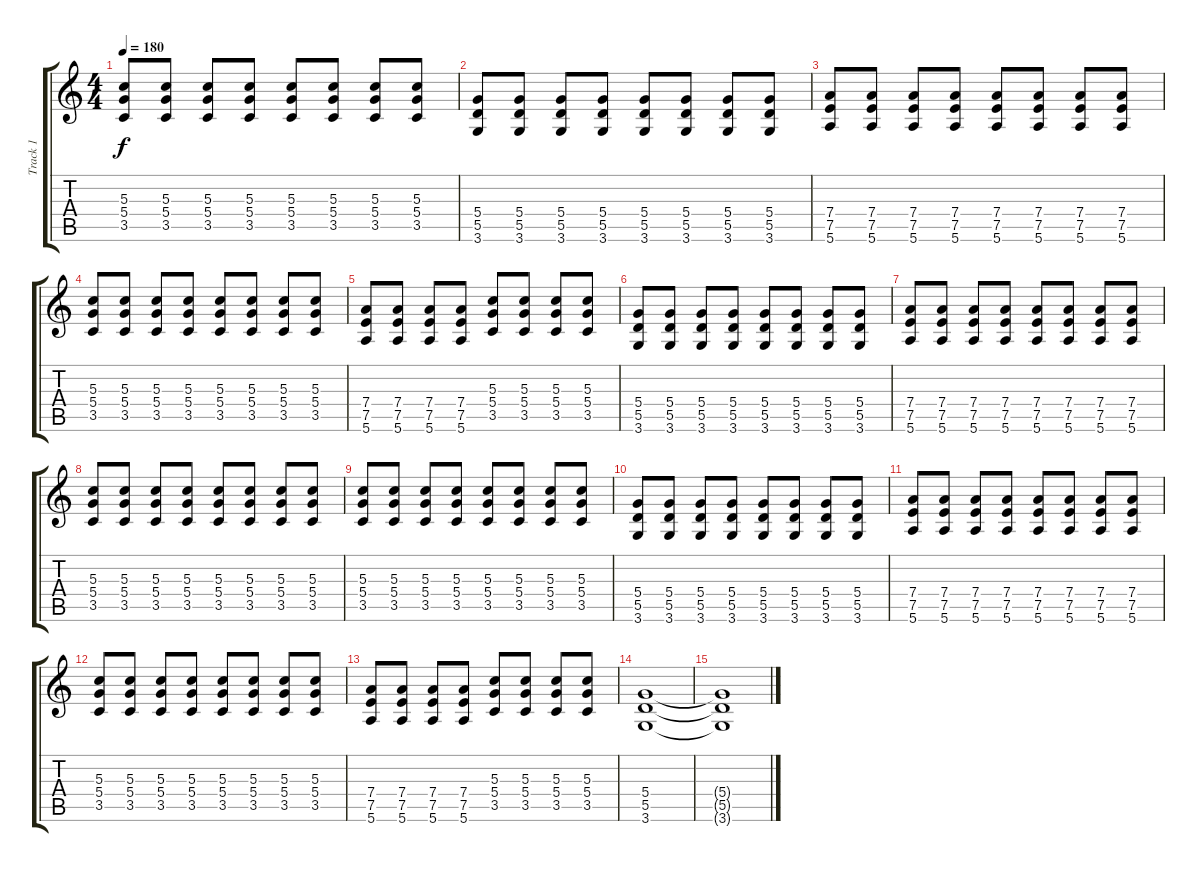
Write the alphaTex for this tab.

\track ("Track 1" "Track 1") {instrument overdrivenguitar}
\staff {score tabs}
\tuning (E4 B3 G3 D3 A2 E2) {hide}
\ts (4 4)
\tempo 180
\clef g2
\ks c
(5.3 5.4 3.5).8{dy f} (5.3 5.4 3.5).8 (5.3 5.4 3.5).8 (5.3 5.4 3.5).8 (5.3 5.4 3.5).8 (5.3 5.4 3.5).8 (5.3 5.4 3.5).8 (5.3 5.4 3.5).8 |
(5.4 5.5 3.6).8 (5.4 5.5 3.6).8 (5.4 5.5 3.6).8 (5.4 5.5 3.6).8 (5.4 5.5 3.6).8 (5.4 5.5 3.6).8 (5.4 5.5 3.6).8 (5.4 5.5 3.6).8 |
(7.4 7.5 5.6).8 (7.4 7.5 5.6).8 (7.4 7.5 5.6).8 (7.4 7.5 5.6).8 (7.4 7.5 5.6).8 (7.4 7.5 5.6).8 (7.4 7.5 5.6).8 (7.4 7.5 5.6).8 |
(5.3 5.4 3.5).8 (5.3 5.4 3.5).8 (5.3 5.4 3.5).8 (5.3 5.4 3.5).8 (5.3 5.4 3.5).8 (5.3 5.4 3.5).8 (5.3 5.4 3.5).8 (5.3 5.4 3.5).8 |
(7.4 7.5 5.6).8 (7.4 7.5 5.6).8 (7.4 7.5 5.6).8 (7.4 7.5 5.6).8 (5.3 5.4 3.5).8 (5.3 5.4 3.5).8 (5.3 5.4 3.5).8 (5.3 5.4 3.5).8 |
(5.4 5.5 3.6).8 (5.4 5.5 3.6).8 (5.4 5.5 3.6).8 (5.4 5.5 3.6).8 (5.4 5.5 3.6).8 (5.4 5.5 3.6).8 (5.4 5.5 3.6).8 (5.4 5.5 3.6).8 |
(7.4 7.5 5.6).8 (7.4 7.5 5.6).8 (7.4 7.5 5.6).8 (7.4 7.5 5.6).8 (7.4 7.5 5.6).8 (7.4 7.5 5.6).8 (7.4 7.5 5.6).8 (7.4 7.5 5.6).8 |
(5.3 5.4 3.5).8 (5.3 5.4 3.5).8 (5.3 5.4 3.5).8 (5.3 5.4 3.5).8 (5.3 5.4 3.5).8 (5.3 5.4 3.5).8 (5.3 5.4 3.5).8 (5.3 5.4 3.5).8 |
(5.3 5.4 3.5).8 (5.3 5.4 3.5).8 (5.3 5.4 3.5).8 (5.3 5.4 3.5).8 (5.3 5.4 3.5).8 (5.3 5.4 3.5).8 (5.3 5.4 3.5).8 (5.3 5.4 3.5).8 |
(5.4 5.5 3.6).8 (5.4 5.5 3.6).8 (5.4 5.5 3.6).8 (5.4 5.5 3.6).8 (5.4 5.5 3.6).8 (5.4 5.5 3.6).8 (5.4 5.5 3.6).8 (5.4 5.5 3.6).8 |
(7.4 7.5 5.6).8 (7.4 7.5 5.6).8 (7.4 7.5 5.6).8 (7.4 7.5 5.6).8 (7.4 7.5 5.6).8 (7.4 7.5 5.6).8 (7.4 7.5 5.6).8 (7.4 7.5 5.6).8 |
(5.3 5.4 3.5).8 (5.3 5.4 3.5).8 (5.3 5.4 3.5).8 (5.3 5.4 3.5).8 (5.3 5.4 3.5).8 (5.3 5.4 3.5).8 (5.3 5.4 3.5).8 (5.3 5.4 3.5).8 |
(7.4 7.5 5.6).8 (7.4 7.5 5.6).8 (7.4 7.5 5.6).8 (7.4 7.5 5.6).8 (5.3 5.4 3.5).8 (5.3 5.4 3.5).8 (5.3 5.4 3.5).8 (5.3 5.4 3.5).8 |
(5.4 5.5 3.6).1 |
(5.4{t} 5.5{t} 3.6{t}).1
